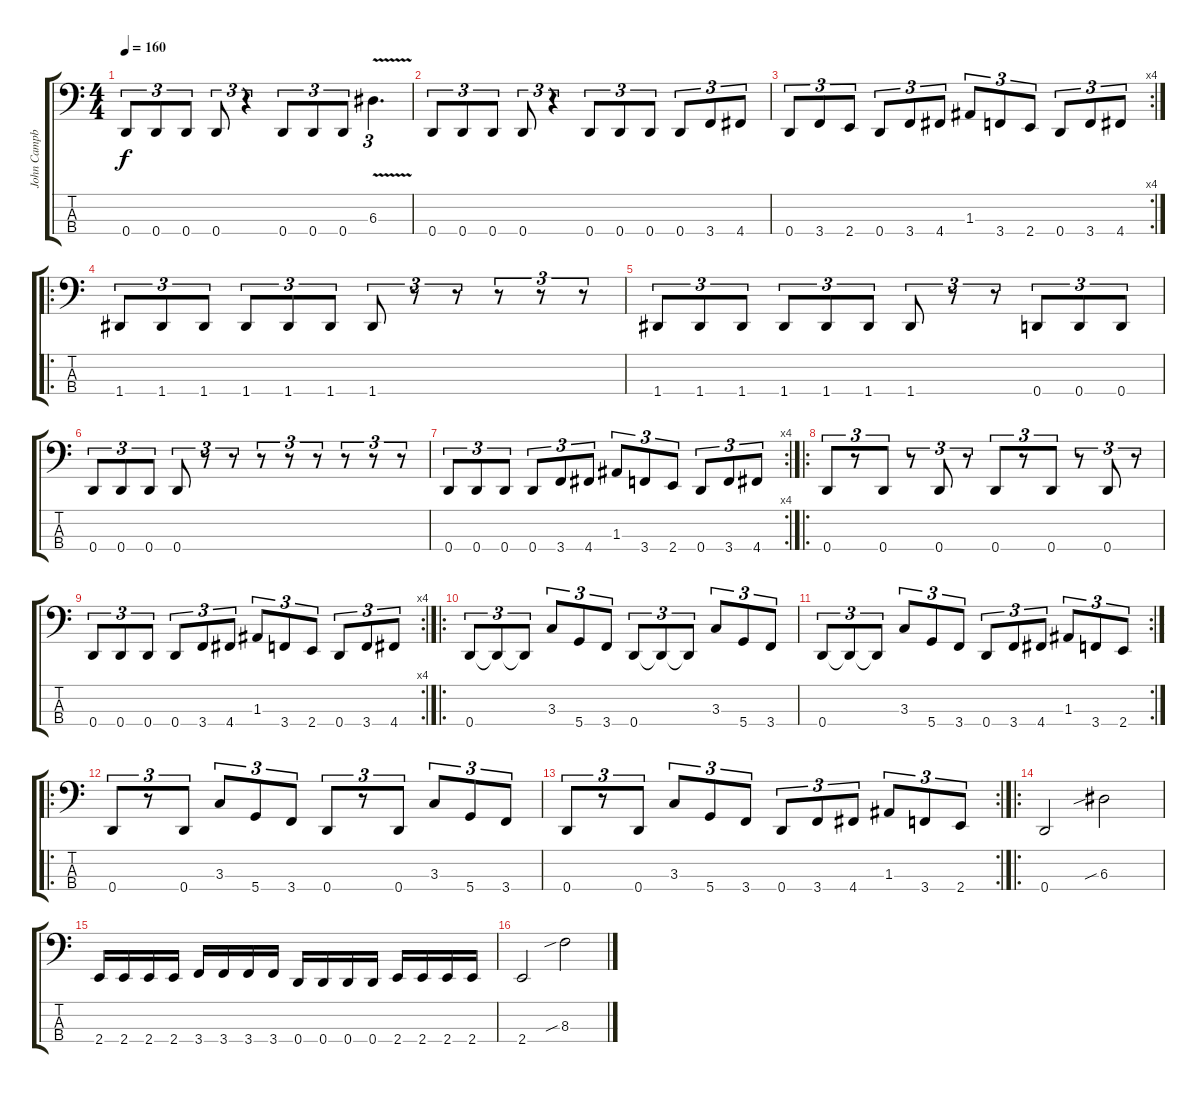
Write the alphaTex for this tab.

\track ("John Campbell" "John Campb") {instrument electricbasspick}
\staff {score tabs}
\tuning (G2 D2 A1 D1) {hide}
\ts (4 4)
\tempo 160
\clef f4
\ks c
0.4.8{tu (3 2) dy f} 0.4.8{tu (3 2)} 0.4.8{tu (3 2)} 0.4.8{tu (3 2)} r.4{tu (3 2)} 0.4.8{tu (3 2)} 0.4.8{tu (3 2)} 0.4.8{tu (3 2)} 6.3{v}.4{d tu (3 2)} |
0.4.8{tu (3 2)} 0.4.8{tu (3 2)} 0.4.8{tu (3 2)} 0.4.8{tu (3 2)} r.4{tu (3 2)} 0.4.8{tu (3 2)} 0.4.8{tu (3 2)} 0.4.8{tu (3 2)} 0.4.8{tu (3 2)} 3.4.8{tu (3 2)} 4.4.8{tu (3 2)} |
\rc 4
0.4.8{tu (3 2)} 3.4.8{tu (3 2)} 2.4.8{tu (3 2)} 0.4.8{tu (3 2)} 3.4.8{tu (3 2)} 4.4.8{tu (3 2)} 1.3.8{tu (3 2)} 3.4.8{tu (3 2)} 2.4.8{tu (3 2)} 0.4.8{tu (3 2)} 3.4.8{tu (3 2)} 4.4.8{tu (3 2)} |
\ro
1.4.8{tu (3 2)} 1.4.8{tu (3 2)} 1.4.8{tu (3 2)} 1.4.8{tu (3 2)} 1.4.8{tu (3 2)} 1.4.8{tu (3 2)} 1.4.8{tu (3 2)} r.8{tu (3 2)} r.8{tu (3 2)} r.8{tu (3 2)} r.8{tu (3 2)} r.8{tu (3 2)} |
1.4.8{tu (3 2)} 1.4.8{tu (3 2)} 1.4.8{tu (3 2)} 1.4.8{tu (3 2)} 1.4.8{tu (3 2)} 1.4.8{tu (3 2)} 1.4.8{tu (3 2)} r.8{tu (3 2)} r.8{tu (3 2)} 0.4.8{tu (3 2)} 0.4.8{tu (3 2)} 0.4.8{tu (3 2)} |
0.4.8{tu (3 2)} 0.4.8{tu (3 2)} 0.4.8{tu (3 2)} 0.4.8{tu (3 2)} r.8{tu (3 2)} r.8{tu (3 2)} r.8{tu (3 2)} r.8{tu (3 2)} r.8{tu (3 2)} r.8{tu (3 2)} r.8{tu (3 2)} r.8{tu (3 2)} |
\rc 4
0.4.8{tu (3 2)} 0.4.8{tu (3 2)} 0.4.8{tu (3 2)} 0.4.8{tu (3 2)} 3.4.8{tu (3 2)} 4.4.8{tu (3 2)} 1.3.8{tu (3 2)} 3.4.8{tu (3 2)} 2.4.8{tu (3 2)} 0.4.8{tu (3 2)} 3.4.8{tu (3 2)} 4.4.8{tu (3 2)} |
\ro
0.4.8{tu (3 2)} r.8{tu (3 2)} 0.4.8{tu (3 2)} r.8{tu (3 2)} 0.4.8{tu (3 2)} r.8{tu (3 2)} 0.4.8{tu (3 2)} r.8{tu (3 2)} 0.4.8{tu (3 2)} r.8{tu (3 2)} 0.4.8{tu (3 2)} r.8{tu (3 2)} |
\rc 4
0.4.8{tu (3 2)} 0.4.8{tu (3 2)} 0.4.8{tu (3 2)} 0.4.8{tu (3 2)} 3.4.8{tu (3 2)} 4.4.8{tu (3 2)} 1.3.8{tu (3 2)} 3.4.8{tu (3 2)} 2.4.8{tu (3 2)} 0.4.8{tu (3 2)} 3.4.8{tu (3 2)} 4.4.8{tu (3 2)} |
\ro
0.4.8{tu (3 2)} 0.4{t}.8{tu (3 2)} 0.4{t}.8{tu (3 2)} 3.3.8{tu (3 2)} 5.4.8{tu (3 2)} 3.4.8{tu (3 2)} 0.4.8{tu (3 2)} 0.4{t}.8{tu (3 2)} 0.4{t}.8{tu (3 2)} 3.3.8{tu (3 2)} 5.4.8{tu (3 2)} 3.4.8{tu (3 2)} |
\rc 2
0.4.8{tu (3 2)} 0.4{t}.8{tu (3 2)} 0.4{t}.8{tu (3 2)} 3.3.8{tu (3 2)} 5.4.8{tu (3 2)} 3.4.8{tu (3 2)} 0.4.8{tu (3 2)} 3.4.8{tu (3 2)} 4.4.8{tu (3 2)} 1.3.8{tu (3 2)} 3.4.8{tu (3 2)} 2.4.8{tu (3 2)} |
\ro
0.4.8{tu (3 2)} r.8{tu (3 2)} 0.4.8{tu (3 2)} 3.3.8{tu (3 2)} 5.4.8{tu (3 2)} 3.4.8{tu (3 2)} 0.4.8{tu (3 2)} r.8{tu (3 2)} 0.4.8{tu (3 2)} 3.3.8{tu (3 2)} 5.4.8{tu (3 2)} 3.4.8{tu (3 2)} |
\rc 2
0.4.8{tu (3 2)} r.8{tu (3 2)} 0.4.8{tu (3 2)} 3.3.8{tu (3 2)} 5.4.8{tu (3 2)} 3.4.8{tu (3 2)} 0.4.8{tu (3 2)} 3.4.8{tu (3 2)} 4.4.8{tu (3 2)} 1.3.8{tu (3 2)} 3.4.8{tu (3 2)} 2.4.8{tu (3 2)} |
\ro
0.4.2 6.3{sib}.2 |
2.4.16 2.4.16 2.4.16 2.4.16 3.4.16 3.4.16 3.4.16 3.4.16 0.4.16 0.4.16 0.4.16 0.4.16 2.4.16 2.4.16 2.4.16 2.4.16 |
2.4.2 8.3{sib}.2
